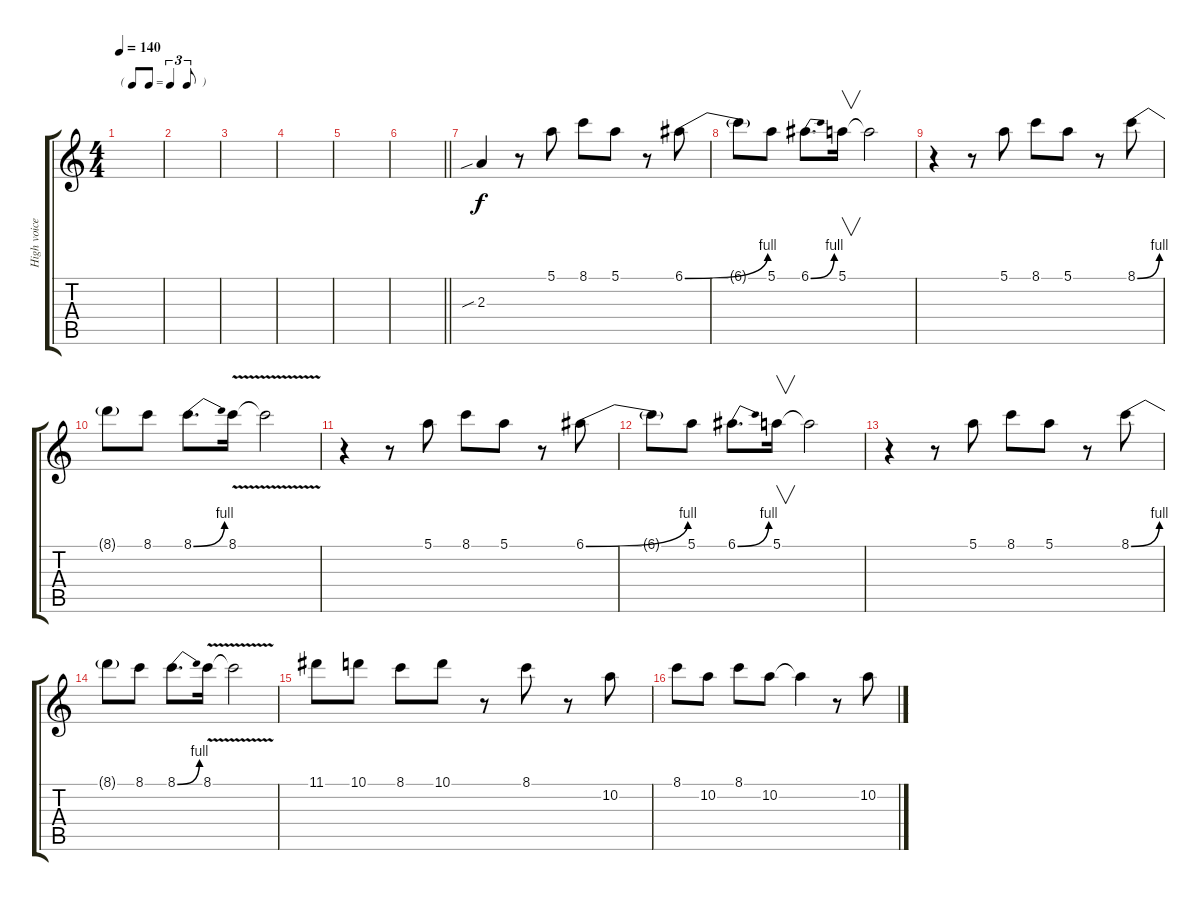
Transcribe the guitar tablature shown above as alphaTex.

\track ("High voice" "High voice") {instrument acousticguitarsteel}
\staff {score tabs}
\tuning (E4 B3 G3 D3 A2 E2) {hide}
\ts (4 4)
\tf triplet8th
\tempo 140
\clef g2
\ks c
|
|
|
|
|
\barLineRight lightlight
|
2.3{sib}.4 r.8 5.1.8 8.1.8 5.1.8 r.8 6.1{be (bend 0 0 60 4)}.8 |
6.1{t}.8 5.1.8 6.1{be (bend 0 0 60 4)}.8{d} 5.1.16{v} 5.1{t}.2 |
r.4 r.8 5.1.8 8.1.8 5.1.8 r.8 8.1{be (bend 0 0 60 4)}.8 |
8.1{t}.8 8.1.8 8.1{be (bend 0 0 60 4)}.8{d} 8.1{v}.16 8.1{t}.2 |
r.4 r.8 5.1.8 8.1.8 5.1.8 r.8 6.1{be (bend 0 0 60 4)}.8 |
6.1{t}.8 5.1.8 6.1{be (bend 0 0 60 4)}.8{d} 5.1.16{v} 5.1{t}.2 |
r.4 r.8 5.1.8 8.1.8 5.1.8 r.8 8.1{be (bend 0 0 60 4)}.8 |
8.1{t}.8 8.1.8 8.1{be (bend 0 0 60 4)}.8{d} 8.1{v}.16 8.1{t}.2 |
11.1.8 10.1.8 8.1.8 10.1.8 r.8 8.1.8 r.8 10.2.8 |
8.1.8 10.2.8 8.1.8 10.2.8 10.2{t}.4 r.8 10.2.8
